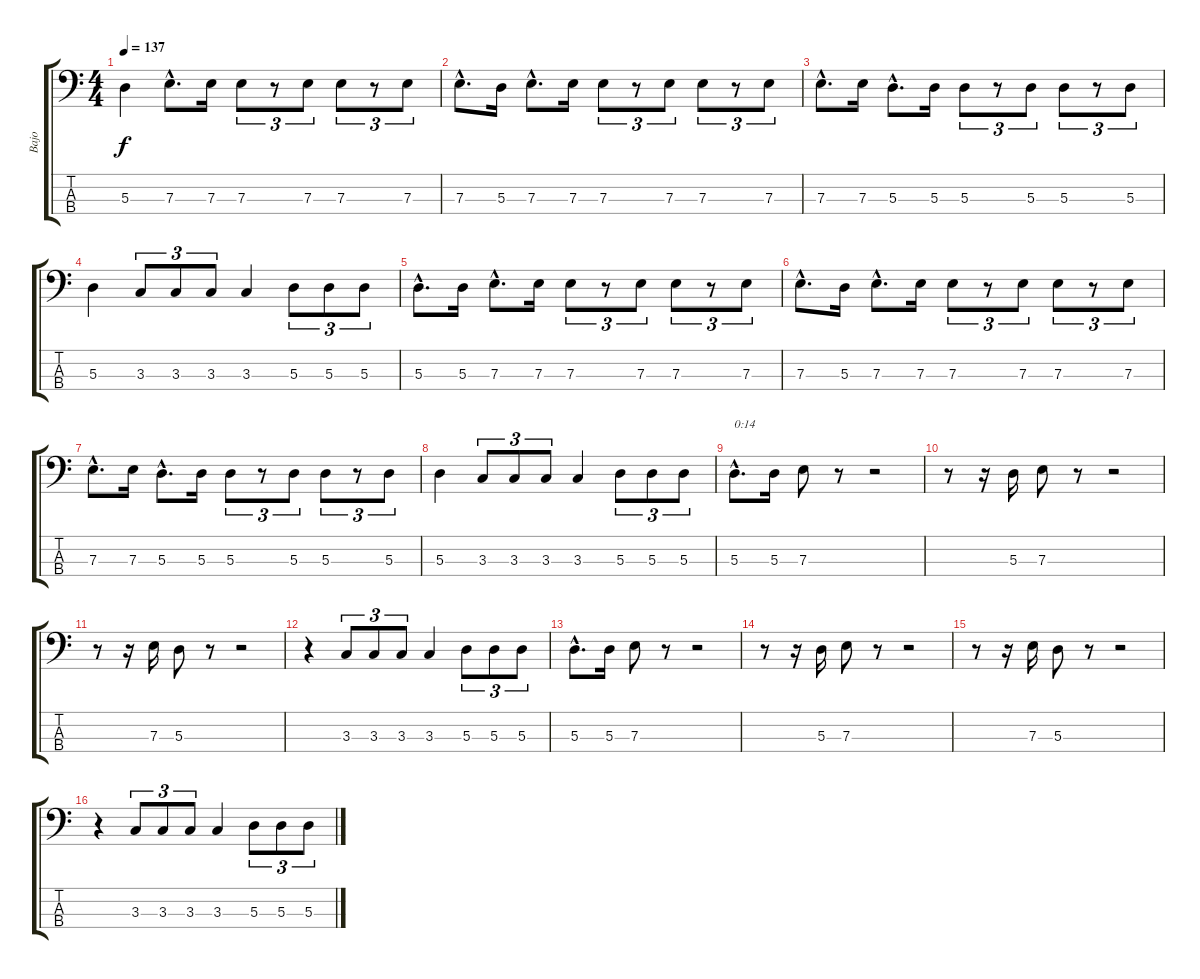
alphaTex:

\track ("Bajo" "Bajo") {instrument electricbassfinger}
\staff {score tabs}
\tuning (G2 D2 A1 E1) {hide}
\ts (4 4)
\tempo 137
\clef f4
\ks c
5.3.4{dy f instrument electricbassfinger} 7.3{hac}.8{d} 7.3.16 7.3.8{tu (3 2)} r.8{tu (3 2)} 7.3.8{tu (3 2)} 7.3.8{tu (3 2)} r.8{tu (3 2)} 7.3.8{tu (3 2)} |
7.3{hac}.8{d} 5.3.16 7.3{hac}.8{d} 7.3.16 7.3.8{tu (3 2)} r.8{tu (3 2)} 7.3.8{tu (3 2)} 7.3.8{tu (3 2)} r.8{tu (3 2)} 7.3.8{tu (3 2)} |
7.3{hac}.8{d} 7.3.16 5.3{hac}.8{d} 5.3.16 5.3.8{tu (3 2)} r.8{tu (3 2)} 5.3.8{tu (3 2)} 5.3.8{tu (3 2)} r.8{tu (3 2)} 5.3.8{tu (3 2)} |
5.3.4 3.3.8{tu (3 2)} 3.3.8{tu (3 2)} 3.3.8{tu (3 2)} 3.3.4 5.3.8{tu (3 2)} 5.3.8{tu (3 2)} 5.3.8{tu (3 2)} |
5.3{hac}.8{d} 5.3.16 7.3{hac}.8{d} 7.3.16 7.3.8{tu (3 2)} r.8{tu (3 2)} 7.3.8{tu (3 2)} 7.3.8{tu (3 2)} r.8{tu (3 2)} 7.3.8{tu (3 2)} |
7.3{hac}.8{d} 5.3.16 7.3{hac}.8{d} 7.3.16 7.3.8{tu (3 2)} r.8{tu (3 2)} 7.3.8{tu (3 2)} 7.3.8{tu (3 2)} r.8{tu (3 2)} 7.3.8{tu (3 2)} |
7.3{hac}.8{d} 7.3.16 5.3{hac}.8{d} 5.3.16 5.3.8{tu (3 2)} r.8{tu (3 2)} 5.3.8{tu (3 2)} 5.3.8{tu (3 2)} r.8{tu (3 2)} 5.3.8{tu (3 2)} |
5.3.4 3.3.8{tu (3 2)} 3.3.8{tu (3 2)} 3.3.8{tu (3 2)} 3.3.4 5.3.8{tu (3 2)} 5.3.8{tu (3 2)} 5.3.8{tu (3 2)} |
5.3{hac}.8{d txt "0:14"} 5.3.16 7.3.8 r.8 r.2 |
r.8 r.16 5.3.16 7.3.8 r.8 r.2 |
r.8 r.16 7.3.16 5.3.8 r.8 r.2 |
r.4 3.3.8{tu (3 2)} 3.3.8{tu (3 2)} 3.3.8{tu (3 2)} 3.3.4 5.3.8{tu (3 2)} 5.3.8{tu (3 2)} 5.3.8{tu (3 2)} |
5.3{hac}.8{d} 5.3.16 7.3.8 r.8 r.2 |
r.8 r.16 5.3.16 7.3.8 r.8 r.2 |
r.8 r.16 7.3.16 5.3.8 r.8 r.2 |
r.4 3.3.8{tu (3 2)} 3.3.8{tu (3 2)} 3.3.8{tu (3 2)} 3.3.4 5.3.8{tu (3 2)} 5.3.8{tu (3 2)} 5.3.8{tu (3 2)}
